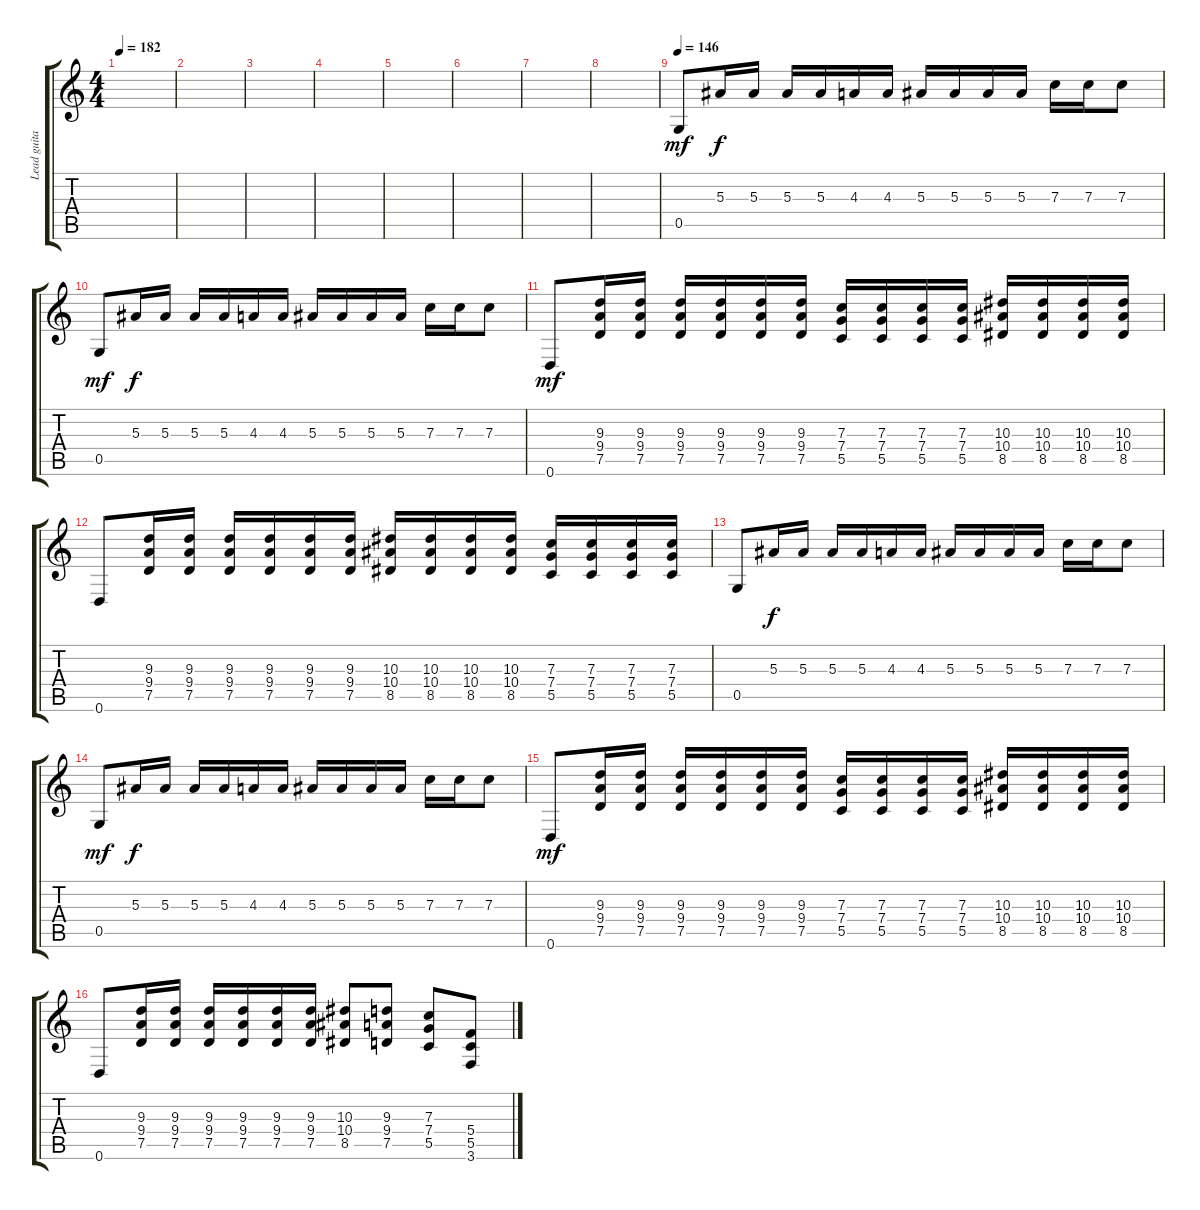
\track ("Lead guitar 2" "Lead guita") {instrument distortionguitar}
\staff {score tabs}
\tuning (D4 A3 F3 C3 G2 D2) {hide}
\ts (4 4)
\tempo 182
\clef g2
\ks c
|
|
|
|
|
|
|
|
\tempo 146
0.5.8{dy mf} 5.3.16{dy f} 5.3.16 5.3.16 5.3.16 4.3.16 4.3.16 5.3.16 5.3.16 5.3.16 5.3.16 7.3.16 7.3.16 7.3.8 |
0.5.8{dy mf} 5.3.16{dy f} 5.3.16 5.3.16 5.3.16 4.3.16 4.3.16 5.3.16 5.3.16 5.3.16 5.3.16 7.3.16 7.3.16 7.3.8 |
0.6.8{dy mf} (9.3 9.4 7.5).16 (9.3 9.4 7.5).16 (9.3 9.4 7.5).16 (9.3 9.4 7.5).16 (9.3 9.4 7.5).16 (9.3 9.4 7.5).16 (7.3 7.4 5.5).16 (7.3 7.4 5.5).16 (7.3 7.4 5.5).16 (7.3 7.4 5.5).16 (10.3 10.4 8.5).16 (10.3 10.4 8.5).16 (10.3 10.4 8.5).16 (10.3 10.4 8.5).16 |
0.6.8 (9.3 9.4 7.5).16 (9.3 9.4 7.5).16 (9.3 9.4 7.5).16 (9.3 9.4 7.5).16 (9.3 9.4 7.5).16 (9.3 9.4 7.5).16 (10.3 10.4 8.5).16 (10.3 10.4 8.5).16 (10.3 10.4 8.5).16 (10.3 10.4 8.5).16 (7.3 7.4 5.5).16 (7.3 7.4 5.5).16 (7.3 7.4 5.5).16 (7.3 7.4 5.5).16 |
0.5.8 5.3.16{dy f} 5.3.16 5.3.16 5.3.16 4.3.16 4.3.16 5.3.16 5.3.16 5.3.16 5.3.16 7.3.16 7.3.16 7.3.8 |
0.5.8{dy mf} 5.3.16{dy f} 5.3.16 5.3.16 5.3.16 4.3.16 4.3.16 5.3.16 5.3.16 5.3.16 5.3.16 7.3.16 7.3.16 7.3.8 |
0.6.8{dy mf} (9.3 9.4 7.5).16 (9.3 9.4 7.5).16 (9.3 9.4 7.5).16 (9.3 9.4 7.5).16 (9.3 9.4 7.5).16 (9.3 9.4 7.5).16 (7.3 7.4 5.5).16 (7.3 7.4 5.5).16 (7.3 7.4 5.5).16 (7.3 7.4 5.5).16 (10.3 10.4 8.5).16 (10.3 10.4 8.5).16 (10.3 10.4 8.5).16 (10.3 10.4 8.5).16 |
0.6.8 (9.3 9.4 7.5).16 (9.3 9.4 7.5).16 (9.3 9.4 7.5).16 (9.3 9.4 7.5).16 (9.3 9.4 7.5).16 (9.3 9.4 7.5).16 (10.3 10.4 8.5).8 (9.3 9.4 7.5).8 (7.3 7.4 5.5).8 (5.4 5.5 3.6).8
